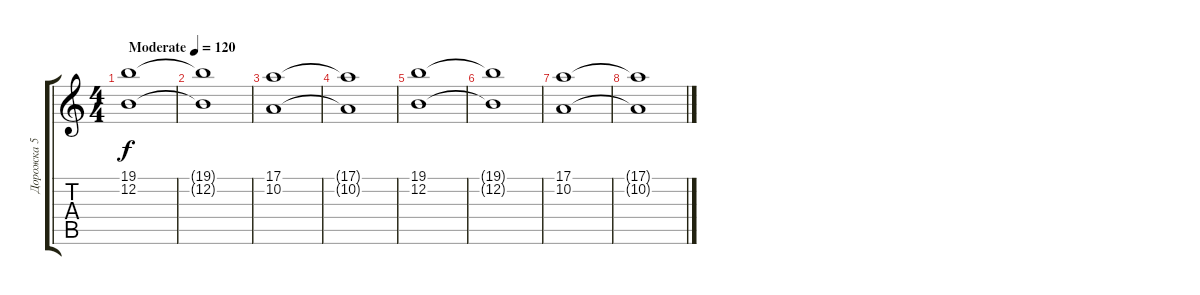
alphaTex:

\track ("Дорожка 5" "Дорожка 5") {instrument synthstrings2}
\staff {score tabs}
\tuning (E4 B3 G3 D3 A2 E2) {hide}
\ts (4 4)
\tempo (120 "Moderate")
\clef g2
\ks c
(19.1 12.2).1{dy f instrument synthstrings2} |
(19.1{t} 12.2{t}).1 |
(17.1 10.2).1 |
(17.1{t} 10.2{t}).1 |
(19.1 12.2).1 |
(19.1{t} 12.2{t}).1 |
(17.1 10.2).1 |
(17.1{t} 10.2{t}).1
